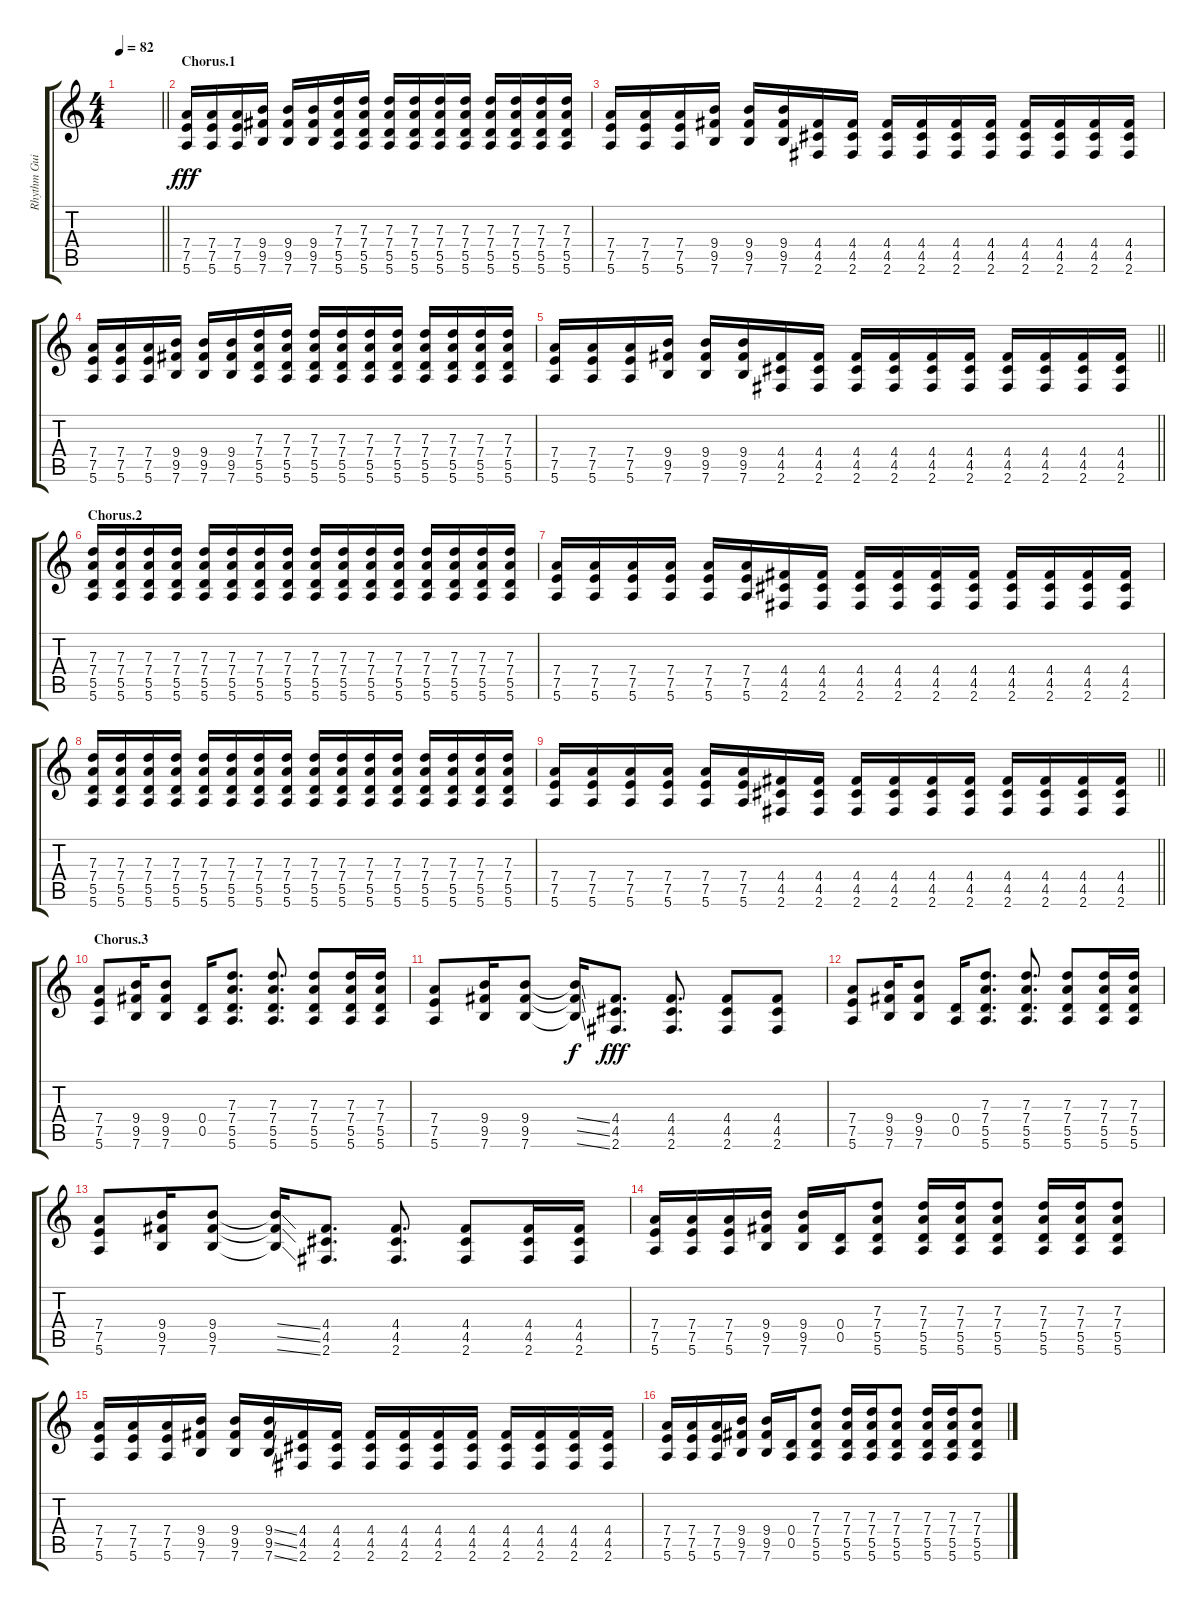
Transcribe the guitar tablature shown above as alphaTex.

\track ("Rhythm Guitar L" "Rhythm Gui") {instrument electricguitarjazz}
\staff {score tabs}
\tuning (E4 B3 G3 D3 A2 E2) {hide}
\ts (4 4)
\tempo 82
\clef g2
\barLineRight lightlight
\ks c
|
\section ("" "Chorus.1")
(7.4 7.5 5.6).16{dy fff volume 8} (7.4 7.5 5.6).16 (7.4 7.5 5.6).16 (9.4 9.5 7.6).16 (9.4 9.5 7.6).16 (9.4 9.5 7.6).16 (7.3 7.4 5.5 5.6).16 (7.3 7.4 5.5 5.6).16 (7.3 7.4 5.5 5.6).16 (7.3 7.4 5.5 5.6).16 (7.3 7.4 5.5 5.6).16 (7.3 7.4 5.5 5.6).16 (7.3 7.4 5.5 5.6).16 (7.3 7.4 5.5 5.6).16 (7.3 7.4 5.5 5.6).16 (7.3 7.4 5.5 5.6).16 |
(7.4 7.5 5.6).16 (7.4 7.5 5.6).16 (7.4 7.5 5.6).16 (9.4 9.5 7.6).16 (9.4 9.5 7.6).16 (9.4 9.5 7.6).16 (4.4 4.5 2.6).16 (4.4 4.5 2.6).16 (4.4 4.5 2.6).16 (4.4 4.5 2.6).16 (4.4 4.5 2.6).16 (4.4 4.5 2.6).16 (4.4 4.5 2.6).16 (4.4 4.5 2.6).16 (4.4 4.5 2.6).16 (4.4 4.5 2.6).16 |
(7.4 7.5 5.6).16 (7.4 7.5 5.6).16 (7.4 7.5 5.6).16 (9.4 9.5 7.6).16 (9.4 9.5 7.6).16 (9.4 9.5 7.6).16 (7.3 7.4 5.5 5.6).16 (7.3 7.4 5.5 5.6).16 (7.3 7.4 5.5 5.6).16 (7.3 7.4 5.5 5.6).16 (7.3 7.4 5.5 5.6).16 (7.3 7.4 5.5 5.6).16 (7.3 7.4 5.5 5.6).16 (7.3 7.4 5.5 5.6).16 (7.3 7.4 5.5 5.6).16 (7.3 7.4 5.5 5.6).16 |
\barLineRight lightlight
(7.4 7.5 5.6).16 (7.4 7.5 5.6).16 (7.4 7.5 5.6).16 (9.4 9.5 7.6).16 (9.4 9.5 7.6).16 (9.4 9.5 7.6).16 (4.4 4.5 2.6).16 (4.4 4.5 2.6).16 (4.4 4.5 2.6).16 (4.4 4.5 2.6).16 (4.4 4.5 2.6).16 (4.4 4.5 2.6).16 (4.4 4.5 2.6).16 (4.4 4.5 2.6).16 (4.4 4.5 2.6).16 (4.4 4.5 2.6).16 |
\section ("" "Chorus.2")
(7.3 7.4 5.5 5.6).16 (7.3 7.4 5.5 5.6).16 (7.3 7.4 5.5 5.6).16 (7.3 7.4 5.5 5.6).16 (7.3 7.4 5.5 5.6).16 (7.3 7.4 5.5 5.6).16 (7.3 7.4 5.5 5.6).16 (7.3 7.4 5.5 5.6).16 (7.3 7.4 5.5 5.6).16 (7.3 7.4 5.5 5.6).16 (7.3 7.4 5.5 5.6).16 (7.3 7.4 5.5 5.6).16 (7.3 7.4 5.5 5.6).16 (7.3 7.4 5.5 5.6).16 (7.3 7.4 5.5 5.6).16 (7.3 7.4 5.5 5.6).16 |
(7.4 7.5 5.6).16 (7.4 7.5 5.6).16 (7.4 7.5 5.6).16 (7.4 7.5 5.6).16 (7.4 7.5 5.6).16 (7.4 7.5 5.6).16 (4.4 4.5 2.6).16 (4.4 4.5 2.6).16 (4.4 4.5 2.6).16 (4.4 4.5 2.6).16 (4.4 4.5 2.6).16 (4.4 4.5 2.6).16 (4.4 4.5 2.6).16 (4.4 4.5 2.6).16 (4.4 4.5 2.6).16 (4.4 4.5 2.6).16 |
(7.3 7.4 5.5 5.6).16 (7.3 7.4 5.5 5.6).16 (7.3 7.4 5.5 5.6).16 (7.3 7.4 5.5 5.6).16 (7.3 7.4 5.5 5.6).16 (7.3 7.4 5.5 5.6).16 (7.3 7.4 5.5 5.6).16 (7.3 7.4 5.5 5.6).16 (7.3 7.4 5.5 5.6).16 (7.3 7.4 5.5 5.6).16 (7.3 7.4 5.5 5.6).16 (7.3 7.4 5.5 5.6).16 (7.3 7.4 5.5 5.6).16 (7.3 7.4 5.5 5.6).16 (7.3 7.4 5.5 5.6).16 (7.3 7.4 5.5 5.6).16 |
\barLineRight lightlight
(7.4 7.5 5.6).16 (7.4 7.5 5.6).16 (7.4 7.5 5.6).16 (7.4 7.5 5.6).16 (7.4 7.5 5.6).16 (7.4 7.5 5.6).16 (4.4 4.5 2.6).16 (4.4 4.5 2.6).16 (4.4 4.5 2.6).16 (4.4 4.5 2.6).16 (4.4 4.5 2.6).16 (4.4 4.5 2.6).16 (4.4 4.5 2.6).16 (4.4 4.5 2.6).16 (4.4 4.5 2.6).16 (4.4 4.5 2.6).16 |
\section ("" "Chorus.3")
(7.4 7.5 5.6).8{volume 11} (9.4 9.5 7.6).16 (9.4 9.5 7.6).8 (0.4 0.5).16 (7.3 7.4 5.5 5.6).8{d} (7.3 7.4 5.5 5.6).8{d} (7.3 7.4 5.5 5.6).8 (7.3 7.4 5.5 5.6).16 (7.3 7.4 5.5 5.6).16 |
(7.4 7.5 5.6).8 (9.4 9.5 7.6).16 (9.4 9.5 7.6).8 (9.4{ss t} 9.5{ss t} 7.6{ss t}).16{dy f} (4.4 4.5 2.6).8{d dy fff} (4.4 4.5 2.6).8{d} (4.4 4.5 2.6).8 (4.4 4.5 2.6).8 |
(7.4 7.5 5.6).8 (9.4 9.5 7.6).16 (9.4 9.5 7.6).8 (0.4 0.5).16 (7.3 7.4 5.5 5.6).8{d} (7.3 7.4 5.5 5.6).8{d} (7.3 7.4 5.5 5.6).8 (7.3 7.4 5.5 5.6).16 (7.3 7.4 5.5 5.6).16 |
(7.4 7.5 5.6).8 (9.4 9.5 7.6).16 (9.4 9.5 7.6).8 (9.4{ss t} 9.5{ss t} 7.6{ss t}).16 (4.4 4.5 2.6).8{d} (4.4 4.5 2.6).8{d} (4.4 4.5 2.6).8 (4.4 4.5 2.6).16 (4.4 4.5 2.6).16 |
(7.4 7.5 5.6).16 (7.4 7.5 5.6).16 (7.4 7.5 5.6).16 (9.4 9.5 7.6).16 (9.4 9.5 7.6).16 (0.4 0.5).16 (7.3 7.4 5.5 5.6).8 (7.3 7.4 5.5 5.6).16 (7.3 7.4 5.5 5.6).16 (7.3 7.4 5.5 5.6).8 (7.3 7.4 5.5 5.6).16 (7.3 7.4 5.5 5.6).16 (7.3 7.4 5.5 5.6).8 |
(7.4 7.5 5.6).16 (7.4 7.5 5.6).16 (7.4 7.5 5.6).16 (9.4 9.5 7.6).16 (9.4 9.5 7.6).16 (9.4{ss} 9.5{ss} 7.6{ss}).16 (4.4 4.5 2.6).16 (4.4 4.5 2.6).16 (4.4 4.5 2.6).16 (4.4 4.5 2.6).16 (4.4 4.5 2.6).16 (4.4 4.5 2.6).16 (4.4 4.5 2.6).16 (4.4 4.5 2.6).16 (4.4 4.5 2.6).16 (4.4 4.5 2.6).16 |
(7.4 7.5 5.6).16 (7.4 7.5 5.6).16 (7.4 7.5 5.6).16 (9.4 9.5 7.6).16 (9.4 9.5 7.6).16 (0.4 0.5).16 (7.3 7.4 5.5 5.6).8 (7.3 7.4 5.5 5.6).16 (7.3 7.4 5.5 5.6).16 (7.3 7.4 5.5 5.6).8 (7.3 7.4 5.5 5.6).16 (7.3 7.4 5.5 5.6).16 (7.3 7.4 5.5 5.6).8
